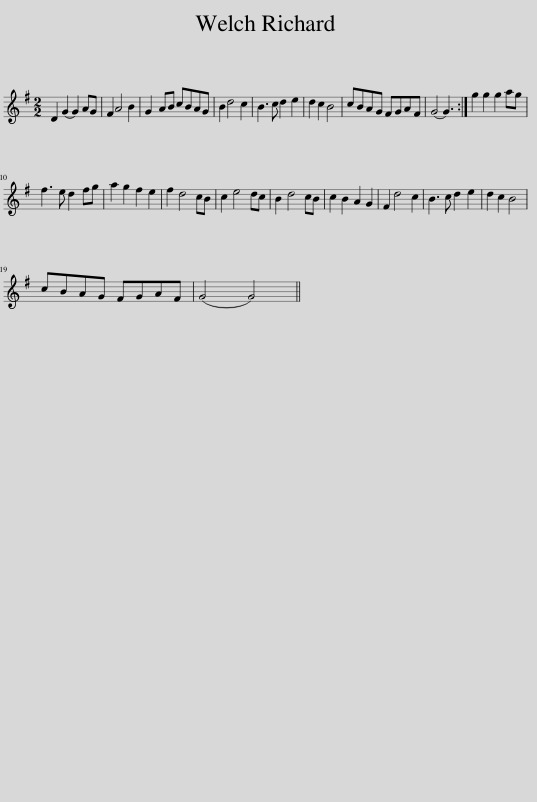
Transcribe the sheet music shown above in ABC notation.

X:1
L:1/8
M:2/2
I:linebreak $
K:G
V:1 treble
V:1
 D2 (G2 G2) AG | F2 A4 B2 | G2 AB cBAG | B2 d4 c2 | B3 c d2 e2 | %5
 d2 c2 B4 | cBAG FGAF | (G4 G3) :| g2 g2 g2 ag |$ f3 e d2 fg | %10
 a2 g2 f2 e2 | f2 d4 cB | c2 e4 dc | B2 d4 cB | c2 B2 A2 G2 | %15
 F2 d4 c2 | B3 c d2 e2 | d2 c2 B4 |$ cBAG FGAF | (G4 G4) || %20
